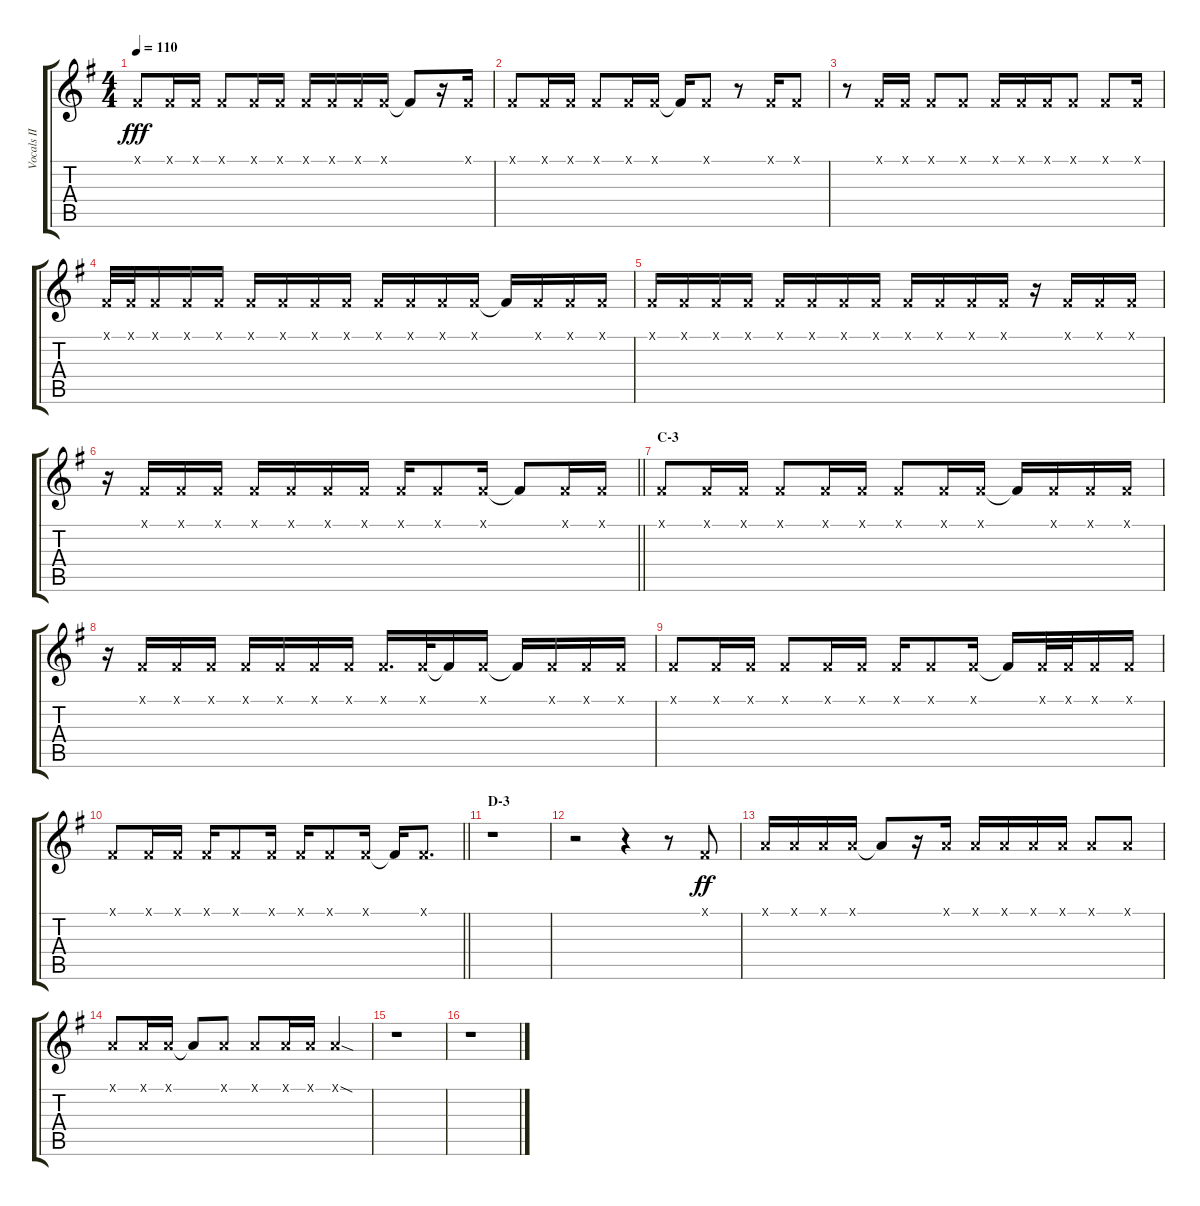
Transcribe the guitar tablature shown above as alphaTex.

\track ("Vocals II" "Vocals II") {instrument voiceoohs}
\staff {score tabs}
\tuning (E4 B3 G3 D3 A2 E2) {hide}
\ts (4 4)
\tempo 110
\clef g2
\ks g
2.1{x}.8{dy fff} 2.1{x}.16 2.1{x}.16 2.1{x}.8 2.1{x}.16 2.1{x}.16 2.1{x}.16 2.1{x}.16 2.1{x}.16 2.1{x}.16 2.1{t}.8 r.16 2.1{x}.16 |
2.1{x}.8 2.1{x}.16 2.1{x}.16 2.1{x}.8 2.1{x}.16 2.1{x}.16 2.1{t}.16 2.1{x}.8 r.8 2.1{x}.16 2.1{x}.8 |
r.8 2.1{x}.16 2.1{x}.16 2.1{x}.8 2.1{x}.8 2.1{x}.16 2.1{x}.16 2.1{x}.16 2.1{x}.8 2.1{x}.8 2.1{x}.16 |
2.1{x}.32 2.1{x}.32 2.1{x}.16 2.1{x}.16 2.1{x}.16 2.1{x}.16 2.1{x}.16 2.1{x}.16 2.1{x}.16 2.1{x}.16 2.1{x}.16 2.1{x}.16 2.1{x}.16 2.1{t}.16 2.1{x}.16 2.1{x}.16 2.1{x}.16 |
2.1{x}.16 2.1{x}.16 2.1{x}.16 2.1{x}.16 2.1{x}.16 2.1{x}.16 2.1{x}.16 2.1{x}.16 2.1{x}.16 2.1{x}.16 2.1{x}.16 2.1{x}.16 r.16 2.1{x}.16 2.1{x}.16 2.1{x}.16 |
\barLineRight lightlight
r.16 2.1{x}.16 2.1{x}.16 2.1{x}.16 2.1{x}.16 2.1{x}.16 2.1{x}.16 2.1{x}.16 2.1{x}.16 2.1{x}.8 2.1{x}.16 2.1{t}.8 2.1{x}.16 2.1{x}.16 |
\section ("" "C-3")
2.1{x}.8 2.1{x}.16 2.1{x}.16 2.1{x}.8 2.1{x}.16 2.1{x}.16 2.1{x}.8 2.1{x}.16 2.1{x}.16 2.1{t}.16 2.1{x}.16 2.1{x}.16 2.1{x}.16 |
r.16 2.1{x}.16 2.1{x}.16 2.1{x}.16 2.1{x}.16 2.1{x}.16 2.1{x}.16 2.1{x}.16 2.1{x}.16{d} 2.1{x}.32 2.1{t}.16 2.1{x}.16 2.1{t}.16 2.1{x}.16 2.1{x}.16 2.1{x}.16 |
2.1{x}.8 2.1{x}.16 2.1{x}.16 2.1{x}.8 2.1{x}.16 2.1{x}.16 2.1{x}.16 2.1{x}.8 2.1{x}.16 2.1{t}.16 2.1{x}.32 2.1{x}.32 2.1{x}.16 2.1{x}.16 |
\barLineRight lightlight
2.1{x}.8 2.1{x}.16 2.1{x}.16 2.1{x}.16 2.1{x}.8 2.1{x}.16 2.1{x}.16 2.1{x}.8 2.1{x}.16 2.1{t}.16 2.1{x}.8{d} |
\section ("" "D-3")
r.1 |
r.2 r.4 r.8 2.1{x}.8{dy ff} |
5.1{x}.16 5.1{x}.16 5.1{x}.16 5.1{x}.16 5.1{t}.8 r.16 5.1{x}.16 5.1{x}.16 5.1{x}.16 5.1{x}.16 5.1{x}.16 5.1{x}.8 5.1{x}.8 |
5.1{x}.8 5.1{x}.16 5.1{x}.16 5.1{t}.8 5.1{x}.8 5.1{x}.8 5.1{x}.16 5.1{x}.16 5.1{sod x}.4 |
r.1 |
r.1
